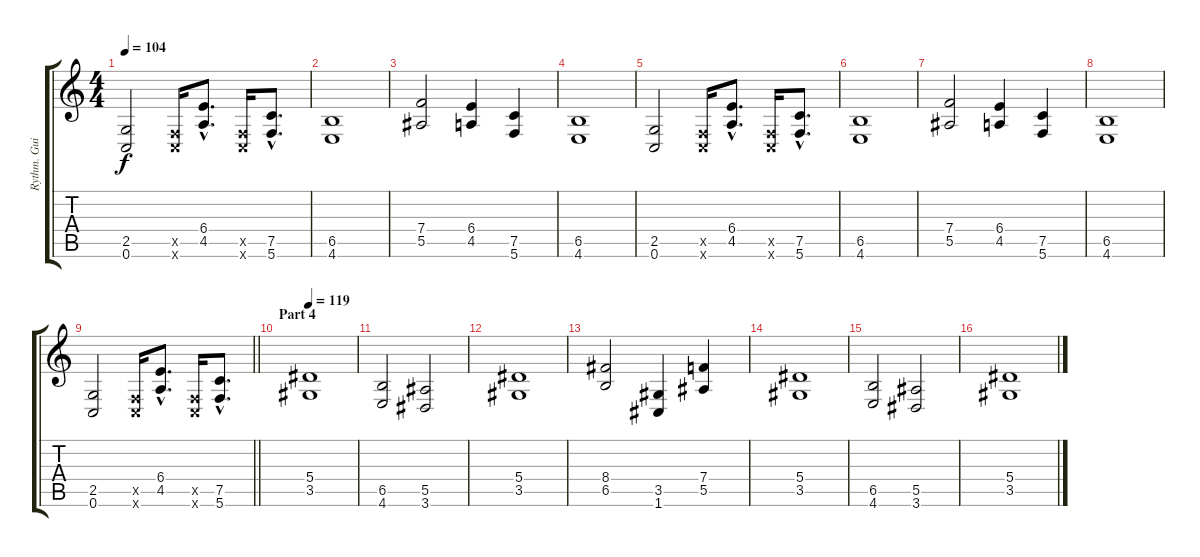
\track ("Rythm. Guitar" "Rythm. Gui") {instrument distortionguitar}
\staff {score tabs}
\tuning (C4 G3 Eb3 Bb2 F2 C2) {hide}
\ts (4 4)
\tempo 104
\clef g2
\ks c
(2.5 0.6).2{dy f} (0.5{x} 0.6{x}).16 (6.4{hac} 4.5{hac}).8{d} (0.5{x} 0.6{x}).16 (7.5{hac} 5.6{hac}).8{d} |
(6.5 4.6).1 |
(7.4 5.5).2 (6.4 4.5).4 (7.5 5.6).4 |
(6.5 4.6).1 |
(2.5 0.6).2 (0.5{x} 0.6{x}).16 (6.4{hac} 4.5{hac}).8{d} (0.5{x} 0.6{x}).16 (7.5{hac} 5.6{hac}).8{d} |
(6.5 4.6).1 |
(7.4 5.5).2 (6.4 4.5).4 (7.5 5.6).4 |
(6.5 4.6).1 |
\barLineRight lightlight
(2.5 0.6).2 (0.5{x} 0.6{x}).16 (6.4{hac} 4.5{hac}).8{d} (0.5{x} 0.6{x}).16 (7.5{hac} 5.6{hac}).8{d} |
\section ("" "Part 4")
\tempo 119
(5.4 3.5).1 |
(6.5 4.6).2 (5.5 3.6).2 |
(5.4 3.5).1 |
(8.4 6.5).2 (3.5 1.6).4 (7.4 5.5).4 |
(5.4 3.5).1 |
(6.5 4.6).2 (5.5 3.6).2 |
(5.4 3.5).1
